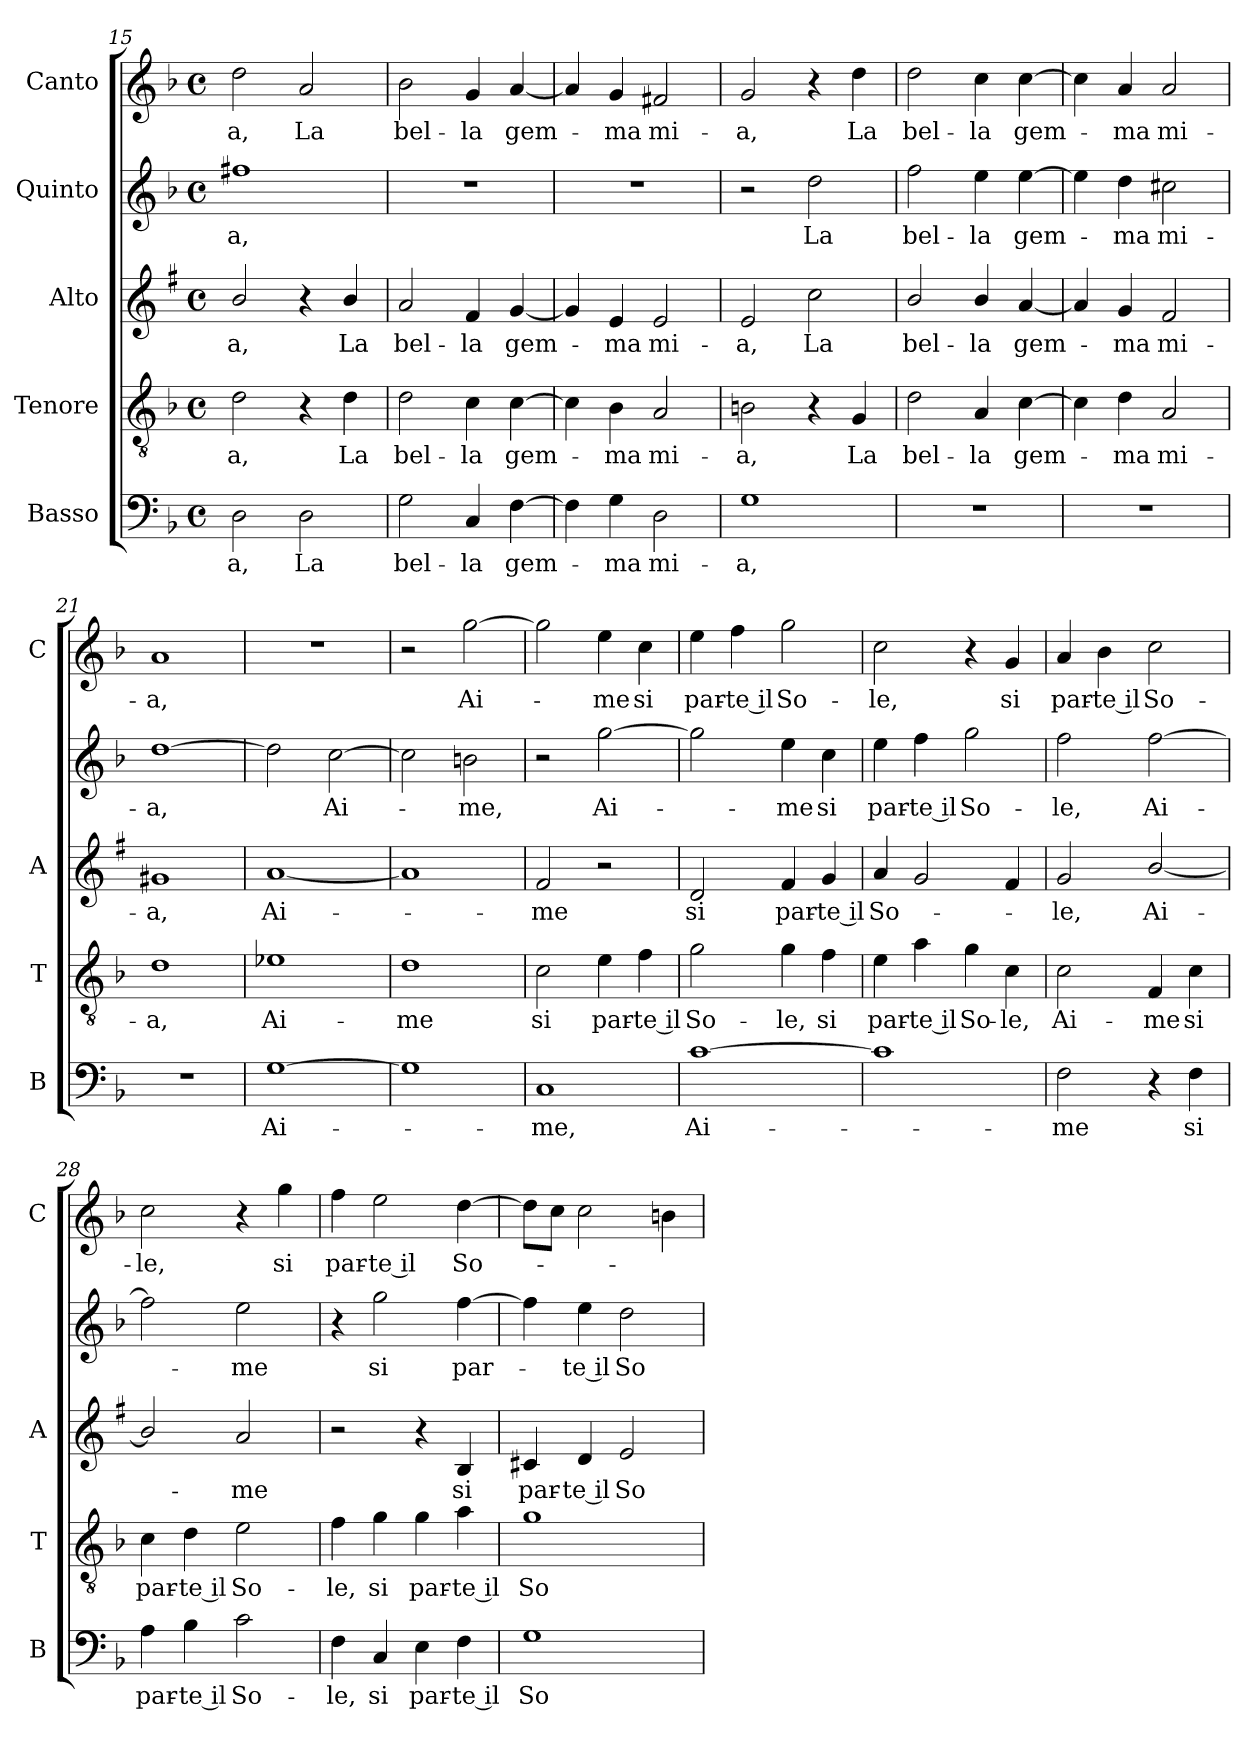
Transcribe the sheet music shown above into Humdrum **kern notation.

**kern	**text	**kern	**text	**kern	**text	**kern	**text	**kern	**text
*part5	*part5	*part4	*part4	*part3	*part3	*part2	*part2	*part1	*part1
*staff5	*staff5	*staff4	*staff4	*staff3	*staff3	*staff2	*staff2	*staff1	*staff1
*I"Basso	*	*I"Tenore	*	*I"Alto	*	*I"Quinto	*	*I"Canto	*
*I'B	*	*I'T	*	*I'A	*	*	*	*I'C	*
*clefF4	*	*clefGv2	*	*clefG2	*	*clefG2	*	*clefG2	*
*	*	*	*	*ITrd1c2	*	*	*	*	*
*k[b-]	*	*k[b-]	*	*k[b-]	*	*k[b-]	*	*k[b-]	*
*F:	*	*F:	*	*F:	*	*F:	*	*F:	*
*M4/4	*	*M4/4	*	*M4/4	*	*M4/4	*	*M4/4	*
*met(c)	*	*met(c)	*	*met(c)	*	*met(c)	*	*met(c)	*
=15	=15	=15	=15	=15	=15	=15	=15	=15	=15
!	!LO:LY:b	!	!LO:LY:b	!	!LO:LY:b	!	!LO:LY:b	!	!LO:LY:b
2D\	-a,	2d\	-a,	2a/	-a,	1ff#X	-a,	2dd\	-a,
!	!LO:LY:b	!	!	!	!	!	!	!	!LO:LY:b
2D\	La	4r	.	4r	.	.	.	2a/	La
!	!	!	!LO:LY:b	!	!LO:LY:b	!	!	!	!
.	.	4d\	La	4a/	La	.	.	.	.
=16	=16	=16	=16	=16	=16	=16	=16	=16	=16
!	!LO:LY:b	!	!LO:LY:b	!	!LO:LY:b	!	!	!	!LO:LY:b
2G\	bel-	2d\	bel-	2g/	bel-	1r	.	2b-\	bel-
!	!LO:LY:b	!	!LO:LY:b	!	!LO:LY:b	!	!	!	!LO:LY:b
4C/	-la	4c\	-la	4e/	-la	.	.	4g/	-la
!	!LO:LY:b	!	!LO:LY:b	!	!LO:LY:b	!	!	!	!LO:LY:b
[4F\	gem-	[4c\	gem-	[4f/	gem-	.	.	[4a/	gem-
=17	=17	=17	=17	=17	=17	=17	=17	=17	=17
4F\]	.	4c\]	.	4f/]	.	1r	.	4a/]	.
!	!LO:LY:b	!	!LO:LY:b	!	!LO:LY:b	!	!	!	!LO:LY:b
4G\	-ma	4B-\	-ma	4d/	-ma	.	.	4g/	-ma
!	!LO:LY:b	!	!LO:LY:b	!	!LO:LY:b	!	!	!	!LO:LY:b
2D\	mi-	2A/	mi-	2d/	mi-	.	.	2f#X/	mi-
=18	=18	=18	=18	=18	=18	=18	=18	=18	=18
!	!LO:LY:b	!	!LO:LY:b	!	!LO:LY:b	!	!	!	!LO:LY:b
1G	-a,	2Bn\	-a,	2d/	-a,	2r	.	2g/	-a,
!	!	!	!	!	!LO:LY:b	!	!LO:LY:b	!	!
.	.	4r	.	2b-\	La	2dd\	La	4r	.
!	!	!	!LO:LY:b	!	!	!	!	!	!LO:LY:b
.	.	4G/	La	.	.	.	.	4dd\	La
=19	=19	=19	=19	=19	=19	=19	=19	=19	=19
!	!	!	!LO:LY:b	!	!LO:LY:b	!	!LO:LY:b	!	!LO:LY:b
1r	.	2d\	bel-	2a/	bel-	2ff\	bel-	2dd\	bel-
!	!	!	!LO:LY:b	!	!LO:LY:b	!	!LO:LY:b	!	!LO:LY:b
.	.	4A/	-la	4a/	-la	4ee\	-la	4cc\	-la
!	!	!	!LO:LY:b	!	!LO:LY:b	!	!LO:LY:b	!	!LO:LY:b
.	.	[4c\	gem-	[4g/	gem-	[4ee\	gem-	[4cc\	gem-
=20	=20	=20	=20	=20	=20	=20	=20	=20	=20
1r	.	4c\]	.	4g/]	.	4ee\]	.	4cc\]	.
!	!	!	!LO:LY:b	!	!LO:LY:b	!	!LO:LY:b	!	!LO:LY:b
.	.	4d\	-ma	4f/	-ma	4dd\	-ma	4a/	-ma
!	!	!	!LO:LY:b	!	!LO:LY:b	!	!LO:LY:b	!	!LO:LY:b
.	.	2A/	mi-	2e/	mi-	2cc#X\	mi-	2a/	mi-
=21	=21	=21	=21	=21	=21	=21	=21	=21	=21
!	!	!	!LO:LY:b	!	!LO:LY:b	!	!LO:LY:b	!	!LO:LY:b
1r	.	1d	-a,	1f#X	-a,	[1dd	-a,	1a	-a,
!!LO:PB:g=z
=22	=22	=22	=22	=22	=22	=22	=22	=22	=22
!	!LO:LY:b	!	!LO:LY:b	!	!LO:LY:b	!	!	!	!
[1G	Ai-	1e-X	Ai-	[1g	Ai-	2dd\]	.	1r	.
!	!	!	!	!	!	!	!LO:LY:b	!	!
.	.	.	.	.	.	[2cc\	Ai-	.	.
=23	=23	=23	=23	=23	=23	=23	=23	=23	=23
!	!	!	!LO:LY:b	!	!	!	!	!	!
1G]	.	1d	-me	1g]	.	2cc\]	.	2r	.
!	!	!	!	!	!	!	!LO:LY:b	!	!LO:LY:b
.	.	.	.	.	.	2bn\	-me,	[2gg\	Ai-
=24	=24	=24	=24	=24	=24	=24	=24	=24	=24
!	!LO:LY:b	!	!LO:LY:b	!	!LO:LY:b	!	!	!	!
1C	-me,	2c\	si	2e/	-me	2r	.	2gg\]	.
!	!	!	!LO:LY:b	!	!	!	!LO:LY:b	!	!LO:LY:b
.	.	4e\	par-	2r	.	[2gg\	Ai-	4ee\	-me
!	!	!	!LO:LY:b	!	!	!	!	!	!LO:LY:b
.	.	4f\	-te il	.	.	.	.	4cc\	si
=25	=25	=25	=25	=25	=25	=25	=25	=25	=25
!	!LO:LY:b	!	!LO:LY:b	!	!LO:LY:b	!	!	!	!LO:LY:b
[1c	Ai-	2g\	So-	2c/	si	2gg\]	.	4ee\	par-
!	!	!	!	!	!	!	!	!	!LO:LY:b
.	.	.	.	.	.	.	.	4ff\	-te il
!	!	!	!LO:LY:b	!	!LO:LY:b	!	!LO:LY:b	!	!LO:LY:b
.	.	4g\	-le,	4e/	par-	4ee\	-me	2gg\	So-
!	!	!	!LO:LY:b	!	!LO:LY:b	!	!LO:LY:b	!	!
.	.	4f\	si	4f/	-te il	4cc\	si	.	.
=26	=26	=26	=26	=26	=26	=26	=26	=26	=26
!	!	!	!LO:LY:b	!	!LO:LY:b	!	!LO:LY:b	!	!LO:LY:b
1c]	.	4e\	par-	4g/	So-	4ee\	par-	2cc\	-le,
!	!	!	!LO:LY:b	!	!	!	!LO:LY:b	!	!
.	.	4a\	-te il	2f/	.	4ff\	-te il	.	.
!	!	!	!LO:LY:b	!	!	!	!LO:LY:b	!	!
.	.	4g\	So-	.	.	2gg\	So-	4r	.
!	!	!	!LO:LY:b	!	!	!	!	!	!LO:LY:b
.	.	4c\	-le,	4e/	.	.	.	4g/	si
=27	=27	=27	=27	=27	=27	=27	=27	=27	=27
!	!LO:LY:b	!	!LO:LY:b	!	!LO:LY:b	!	!LO:LY:b	!	!LO:LY:b
2F\	-me	2c\	Ai-	2f/	-le,	2ff\	-le,	4a/	par-
!	!	!	!	!	!	!	!	!	!LO:LY:b
.	.	.	.	.	.	.	.	4b-\	-te il
!	!	!	!LO:LY:b	!	!LO:LY:b	!	!LO:LY:b	!	!LO:LY:b
4r	.	4F/	-me	[2a/	Ai-	[2ff\	Ai-	2cc\	So-
!	!LO:LY:b	!	!LO:LY:b	!	!	!	!	!	!
4F\	si	4c\	si	.	.	.	.	.	.
=28	=28	=28	=28	=28	=28	=28	=28	=28	=28
!	!LO:LY:b	!	!LO:LY:b	!	!	!	!	!	!LO:LY:b
4A\	par-	4c\	par-	2a/]	.	2ff\]	.	2cc\	-le,
!	!LO:LY:b	!	!LO:LY:b	!	!	!	!	!	!
4B-\	-te il	4d\	-te il	.	.	.	.	.	.
!	!LO:LY:b	!	!LO:LY:b	!	!LO:LY:b	!	!LO:LY:b	!	!
2c\	So-	2e\	So-	2g/	-me	2ee\	-me	4r	.
!	!	!	!	!	!	!	!	!	!LO:LY:b
.	.	.	.	.	.	.	.	4gg\	si
=29	=29	=29	=29	=29	=29	=29	=29	=29	=29
!	!LO:LY:b	!	!LO:LY:b	!	!	!	!	!	!LO:LY:b
4F\	-le,	4f\	-le,	2r	.	4r	.	4ff\	par-
!	!LO:LY:b	!	!LO:LY:b	!	!	!	!LO:LY:b	!	!LO:LY:b
4C/	si	4g\	si	.	.	2gg\	si	2ee\	-te il
!	!LO:LY:b	!	!LO:LY:b	!	!	!	!	!	!
4E\	par-	4g\	par-	4r	.	.	.	.	.
!	!LO:LY:b	!	!LO:LY:b	!	!LO:LY:b	!	!LO:LY:b	!	!LO:LY:b
4F\	-te il	4a\	-te il	4A/	si	[4ff\	par-	[4dd\	So-
!!LO:LB:g=z
=30	=30	=30	=30	=30	=30	=30	=30	=30	=30
!	!LO:LY:b	!	!LO:LY:b	!	!LO:LY:b	!	!	!	!
1G	So-	1g	So-	4Bn/	par-	4ff\]	.	8dd\L]	.
.	.	.	.	.	.	.	.	8cc\J	.
!	!	!	!	!	!LO:LY:b	!	!LO:LY:b	!	!
.	.	.	.	4c/	-te il	4ee\	-te il	2cc\	.
!	!	!	!	!	!LO:LY:b	!	!LO:LY:b	!	!
.	.	.	.	2d/	So-	2dd\	So-	.	.
.	.	.	.	.	.	.	.	4bn\	.
=	=	=	=	=	=	=	=	=	=
*-	*-	*-	*-	*-	*-	*-	*-	*-	*-
